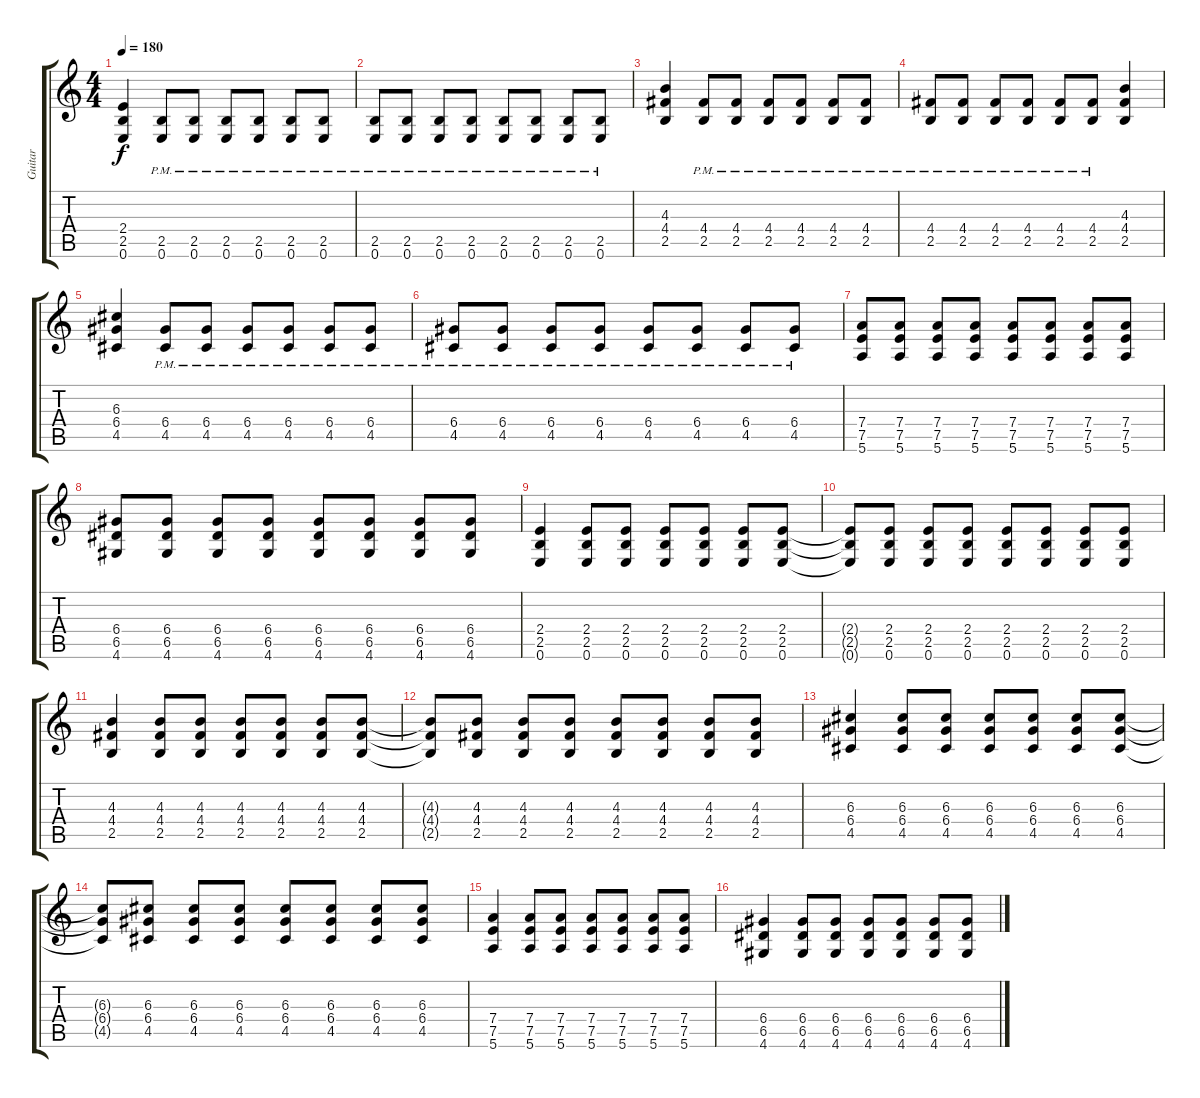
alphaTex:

\track ("Guitar" "Guitar") {instrument acousticguitarsteel}
\staff {score tabs}
\tuning (E4 B3 G3 D3 A2 E2) {hide}
\ts (4 4)
\tempo 180
\clef g2
\ks c
(2.4 2.5 0.6).4{dy f instrument distortionguitar} (2.5{pm} 0.6{pm}).8 (2.5{pm} 0.6{pm}).8 (2.5{pm} 0.6{pm}).8 (2.5{pm} 0.6{pm}).8 (2.5{pm} 0.6{pm}).8 (2.5{pm} 0.6{pm}).8 |
(2.5{pm} 0.6{pm}).8 (2.5{pm} 0.6{pm}).8 (2.5{pm} 0.6{pm}).8 (2.5{pm} 0.6{pm}).8 (2.5{pm} 0.6{pm}).8 (2.5{pm} 0.6{pm}).8 (2.5{pm} 0.6{pm}).8 (2.5{pm} 0.6{pm}).8 |
(4.3 4.4 2.5).4 (4.4{pm} 2.5{pm}).8 (4.4{pm} 2.5{pm}).8 (4.4{pm} 2.5{pm}).8 (4.4{pm} 2.5{pm}).8 (4.4{pm} 2.5{pm}).8 (4.4{pm} 2.5{pm}).8 |
(4.4{pm} 2.5{pm}).8 (4.4{pm} 2.5{pm}).8 (4.4{pm} 2.5{pm}).8 (4.4{pm} 2.5{pm}).8 (4.4{pm} 2.5{pm}).8 (4.4{pm} 2.5{pm}).8 (4.3 4.4 2.5).4 |
(6.3 6.4 4.5).4 (6.4{pm} 4.5{pm}).8 (6.4{pm} 4.5{pm}).8 (6.4{pm} 4.5{pm}).8 (6.4{pm} 4.5{pm}).8 (6.4{pm} 4.5{pm}).8 (6.4{pm} 4.5{pm}).8 |
(6.4{pm} 4.5{pm}).8 (6.4{pm} 4.5{pm}).8 (6.4{pm} 4.5{pm}).8 (6.4{pm} 4.5{pm}).8 (6.4{pm} 4.5{pm}).8 (6.4 4.5{pm}).8 (6.4 4.5{pm}).8 (6.4 4.5{pm}).8 |
(7.4 7.5 5.6).8 (7.4 7.5 5.6).8 (7.4 7.5 5.6).8 (7.4 7.5 5.6).8 (7.4 7.5 5.6).8 (7.4 7.5 5.6).8 (7.4 7.5 5.6).8 (7.4 7.5 5.6).8 |
(6.4 6.5 4.6).8 (6.4 6.5 4.6).8 (6.4 6.5 4.6).8 (6.4 6.5 4.6).8 (6.4 6.5 4.6).8 (6.4 6.5 4.6).8 (6.4 6.5 4.6).8 (6.4 6.5 4.6).8 |
(2.4 2.5 0.6).4 (2.4 2.5 0.6).8 (2.4 2.5 0.6).8 (2.4 2.5 0.6).8 (2.4 2.5 0.6).8 (2.4 2.5 0.6).8 (2.4 2.5 0.6).8 |
(2.4{t} 2.5{t} 0.6{t}).8 (2.4 2.5 0.6).8 (2.4 2.5 0.6).8 (2.4 2.5 0.6).8 (2.4 2.5 0.6).8 (2.4 2.5 0.6).8 (2.4 2.5 0.6).8 (2.4 2.5 0.6).8 |
(4.3 4.4 2.5).4 (4.3 4.4 2.5).8 (4.3 4.4 2.5).8 (4.3 4.4 2.5).8 (4.3 4.4 2.5).8 (4.3 4.4 2.5).8 (4.3 4.4 2.5).8 |
(4.3{t} 4.4{t} 2.5{t}).8 (4.3 4.4 2.5).8 (4.3 4.4 2.5).8 (4.3 4.4 2.5).8 (4.3 4.4 2.5).8 (4.3 4.4 2.5).8 (4.3 4.4 2.5).8 (4.3 4.4 2.5).8 |
(6.3 6.4 4.5).4 (6.3 6.4 4.5).8 (6.3 6.4 4.5).8 (6.3 6.4 4.5).8 (6.3 6.4 4.5).8 (6.3 6.4 4.5).8 (6.3 6.4 4.5).8 |
(6.3{t} 6.4{t} 4.5{t}).8 (6.3 6.4 4.5).8 (6.3 6.4 4.5).8 (6.3 6.4 4.5).8 (6.3 6.4 4.5).8 (6.3 6.4 4.5).8 (6.3 6.4 4.5).8 (6.3 6.4 4.5).8 |
(7.4 7.5 5.6).4 (7.4 7.5 5.6).8 (7.4 7.5 5.6).8 (7.4 7.5 5.6).8 (7.4 7.5 5.6).8 (7.4 7.5 5.6).8 (7.4 7.5 5.6).8 |
(6.4 6.5 4.6).4 (6.4 6.5 4.6).8 (6.4 6.5 4.6).8 (6.4 6.5 4.6).8 (6.4 6.5 4.6).8 (6.4 6.5 4.6).8 (6.4 6.5 4.6).8
